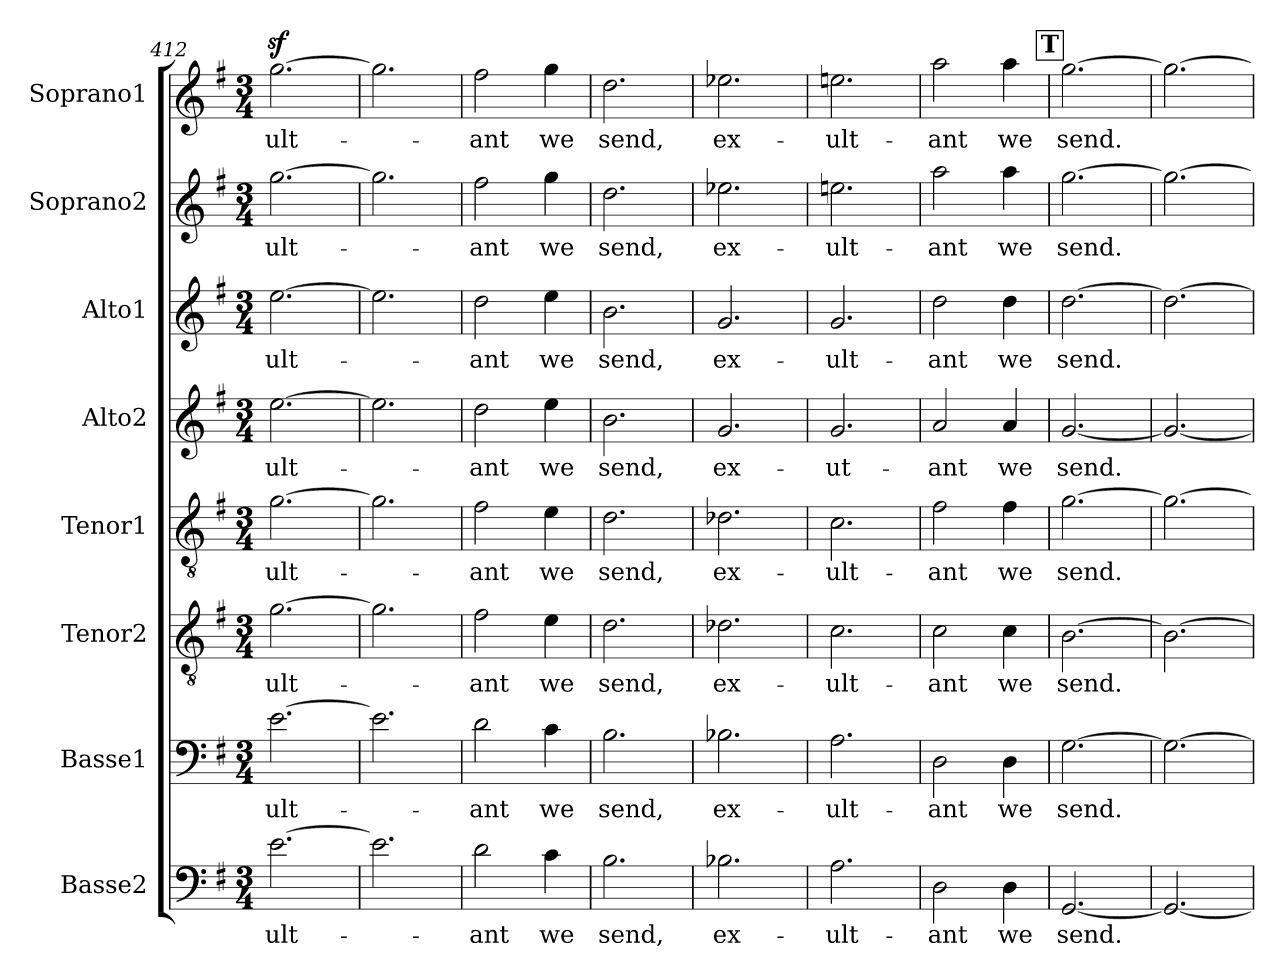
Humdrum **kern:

**kern	**text	**kern	**text	**kern	**text	**kern	**text	**kern	**text	**kern	**text	**kern	**text	**kern	**text
*part8	*part8	*part7	*part7	*part6	*part6	*part5	*part5	*part4	*part4	*part3	*part3	*part2	*part2	*part1	*part1
*staff8	*staff8	*staff7	*staff7	*staff6	*staff6	*staff5	*staff5	*staff4	*staff4	*staff3	*staff3	*staff2	*staff2	*staff1	*staff1
*I"Basse2	*	*I"Basse1	*	*I"Tenor2	*	*I"Tenor1	*	*I"Alto2	*	*I"Alto1	*	*I"Soprano2	*	*I"Soprano1	*
*I'B.2	*	*I'B.1	*	*I'T.2	*	*I'T.1	*	*I'A.2	*	*I'A.1	*	*I'S.2	*	*I'S.1	*
*clefF4	*	*clefF4	*	*clefGv2	*	*clefGv2	*	*clefG2	*	*clefG2	*	*clefG2	*	*clefG2	*
*k[f#]	*	*k[f#]	*	*k[f#]	*	*k[f#]	*	*k[f#]	*	*k[f#]	*	*k[f#]	*	*k[f#]	*
*M3/4	*	*M3/4	*	*M3/4	*	*M3/4	*	*M3/4	*	*M3/4	*	*M3/4	*	*M3/4	*
=412	=412	=412	=412	=412	=412	=412	=412	=412	=412	=412	=412	=412	=412	=412	=412
!	!LO:LY:b	!	!LO:LY:b	!	!LO:LY:b	!	!LO:LY:b	!	!LO:LY:b	!	!LO:LY:b	!	!LO:LY:b	!	!LO:LY:b
[2.e\	-ult-	[2.e\	-ult-	[2.g\	-ult-	[2.g\	-ult-	[2.ee\	-ult-	[2.ee\	-ult-	[2.gg\	-ult-	[2.ggz>\	-ult-
=413	=413	=413	=413	=413	=413	=413	=413	=413	=413	=413	=413	=413	=413	=413	=413
2.e\]	.	2.e\]	.	2.g\]	.	2.g\]	.	2.ee\]	.	2.ee\]	.	2.gg\]	.	2.gg\]	.
=414	=414	=414	=414	=414	=414	=414	=414	=414	=414	=414	=414	=414	=414	=414	=414
!	!LO:LY:b	!	!LO:LY:b	!	!LO:LY:b	!	!LO:LY:b	!	!LO:LY:b	!	!LO:LY:b	!	!LO:LY:b	!	!LO:LY:b
2d\	-ant	2d\	-ant	2f#\	-ant	2f#\	-ant	2dd\	-ant	2dd\	-ant	2ff#\	-ant	2ff#\	-ant
!	!LO:LY:b	!	!LO:LY:b	!	!LO:LY:b	!	!LO:LY:b	!	!LO:LY:b	!	!LO:LY:b	!	!LO:LY:b	!	!LO:LY:b
4c\	we	4c\	we	4e\	we	4e\	we	4ee\	we	4ee\	we	4gg\	we	4gg\	we
=415	=415	=415	=415	=415	=415	=415	=415	=415	=415	=415	=415	=415	=415	=415	=415
!	!LO:LY:b	!	!LO:LY:b	!	!LO:LY:b	!	!LO:LY:b	!	!LO:LY:b	!	!LO:LY:b	!	!LO:LY:b	!	!LO:LY:b
2.B\	send,	2.B\	send,	2.d\	send,	2.d\	send,	2.b\	send,	2.b\	send,	2.dd\	send,	2.dd\	send,
=416	=416	=416	=416	=416	=416	=416	=416	=416	=416	=416	=416	=416	=416	=416	=416
!	!LO:LY:b	!	!LO:LY:b	!	!LO:LY:b	!	!LO:LY:b	!	!LO:LY:b	!	!LO:LY:b	!	!LO:LY:b	!	!LO:LY:b
2.B-X\	ex-	2.B-X\	ex-	2.d-X\	ex-	2.d-X\	ex-	2.g/	ex-	2.g/	ex-	2.ee-X\	ex-	2.ee-X\	ex-
=417	=417	=417	=417	=417	=417	=417	=417	=417	=417	=417	=417	=417	=417	=417	=417
!	!LO:LY:b	!	!LO:LY:b	!	!LO:LY:b	!	!LO:LY:b	!	!LO:LY:b	!	!LO:LY:b	!	!LO:LY:b	!	!LO:LY:b
2.A\	-ult-	2.A\	-ult-	2.c\	-ult-	2.c\	-ult-	2.g/	-ut-	2.g/	-ult-	2.een\	-ult-	2.een\	-ult-
=418	=418	=418	=418	=418	=418	=418	=418	=418	=418	=418	=418	=418	=418	=418	=418
!	!LO:LY:b	!	!LO:LY:b	!	!LO:LY:b	!	!LO:LY:b	!	!LO:LY:b	!	!LO:LY:b	!	!LO:LY:b	!	!LO:LY:b
2D\	-ant	2D\	-ant	2c\	-ant	2f#\	-ant	2a/	-ant	2dd\	-ant	2aa\	-ant	2aa\	-ant
!	!LO:LY:b	!	!LO:LY:b	!	!LO:LY:b	!	!LO:LY:b	!	!LO:LY:b	!	!LO:LY:b	!	!LO:LY:b	!	!LO:LY:b
4D\	we	4D\	we	4c\	we	4f#\	we	4a/	we	4dd\	we	4aa\	we	4aa\	we
!!LO:REH:place=s1:a:B:fs=14:t=T
=419	=419	=419	=419	=419	=419	=419	=419	=419	=419	=419	=419	=419	=419	=419	=419
!	!LO:LY:b	!	!LO:LY:b	!	!LO:LY:b	!	!LO:LY:b	!	!LO:LY:b	!	!LO:LY:b	!	!LO:LY:b	!	!LO:LY:b
[2.GG/	send.	[2.G\	send.	[2.B\	send.	[2.g\	send.	[2.g/	send.	[2.dd\	send.	[2.gg\	send.	[2.gg\	send.
=420	=420	=420	=420	=420	=420	=420	=420	=420	=420	=420	=420	=420	=420	=420	=420
2.GG/_	.	2.G\_	.	2.B\_	.	2.g\_	.	2.g/_	.	2.dd\_	.	2.gg\_	.	2.gg\_	.
=	=	=	=	=	=	=	=	=	=	=	=	=	=	=	=
*-	*-	*-	*-	*-	*-	*-	*-	*-	*-	*-	*-	*-	*-	*-	*-
